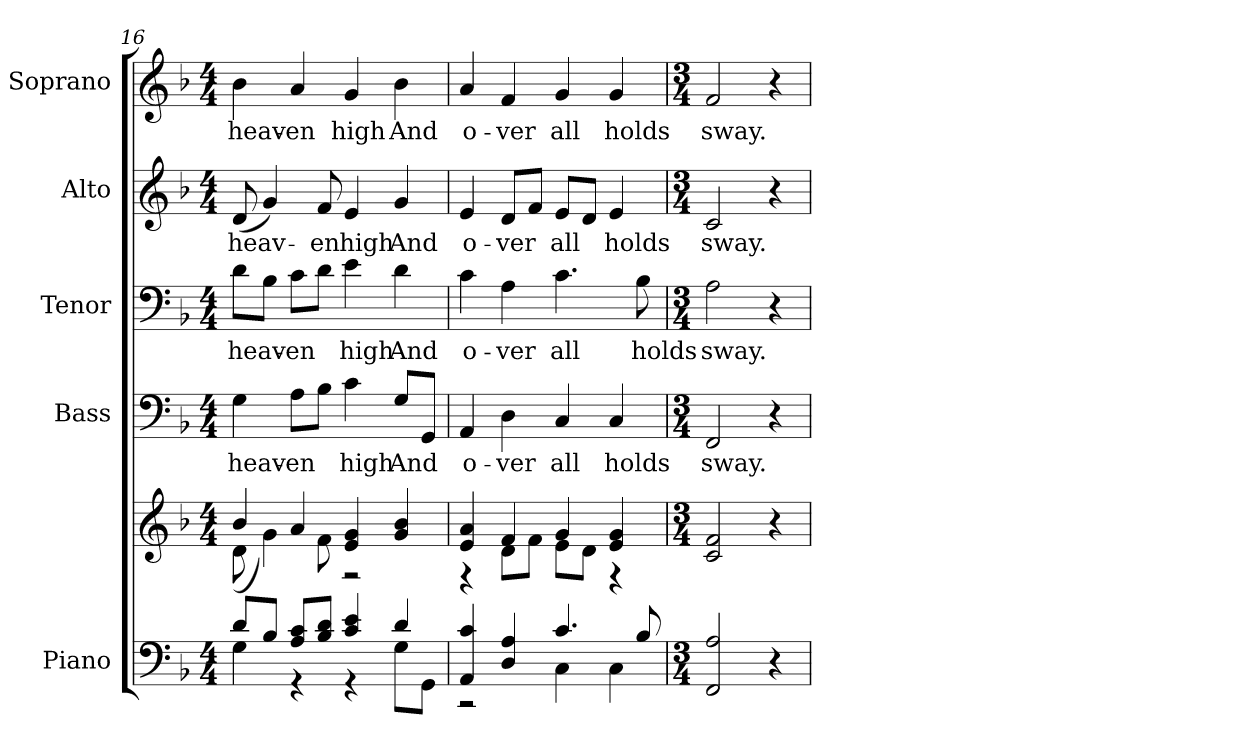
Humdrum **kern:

**kern	**kern	**kern	**text	**kern	**text	**kern	**text	**kern	**text
*part5	*part5	*part4	*part4	*part3	*part3	*part2	*part2	*part1	*part1
*staff6	*staff5	*staff4	*staff4	*staff3	*staff3	*staff2	*staff2	*staff1	*staff1
*I"Piano	*	*I"Bass	*	*I"Tenor	*	*I"Alto	*	*I"Soprano	*
*I'Pno.	*	*I'B.	*	*I'T.	*	*I'A.	*	*I'S.	*
*clefF4	*clefG2	*clefF4	*	*clefF4	*	*clefG2	*	*clefG2	*
*k[b-]	*k[b-]	*k[b-]	*	*k[b-]	*	*k[b-]	*	*k[b-]	*
*F:	*F:	*F:	*	*F:	*	*F:	*	*F:	*
*M4/4	*M4/4	*M4/4	*	*M4/4	*	*M4/4	*	*M4/4	*
=16	=16	=16	=16	=16	=16	=16	=16	=16	=16
*^	*^	*	*	*	*	*	*	*	*
!	!	!	!	!	!LO:LY:b:color=#000000	!	!	!	!	!	!
!	!	!	!	!	!	!	!LO:LY:b:color=#000000	!	!	!	!
!	!	!	!	!	!	!	!	!	!LO:LY:b:color=#000000	!	!
!	!	!	!	!	!	!	!	!	!	!	!LO:LY:b:color=#000000
8di/L	4Gi\	4b-i/	(8di\	4Gi\	heav-	8di\L	heav-	(8di/	heav-	4b-i\	heav-
8B-i/J	.	.	4gi\)	.	.	8B-i\J	.	4gi/)	.	.	.
!	!	!	!	!	!LO:LY:b:color=#000000	!	!	!	!	!	!
!	!	!	!	!	!	!	!LO:LY:b:color=#000000	!	!	!	!
!	!	!	!	!	!	!	!	!	!	!	!LO:LY:b:color=#000000
8Ai/ 8ciL	4r	4ai/	.	8Ai\L	-en	8ci\L	-en	.	.	4ai/	-en
!	!	!	!	!	!	!	!	!	!LO:LY:b:color=#000000	!	!
8B-i/ 8diJ	.	.	8fi\	8B-i\J	.	8di\J	.	8fi/	-en	.	.
!	!	!	!	!	!LO:LY:b:color=#000000	!	!	!	!	!	!
!	!	!	!	!	!	!	!LO:LY:b:color=#000000	!	!	!	!
!	!	!	!	!	!	!	!	!	!LO:LY:b:color=#000000	!	!
!	!	!	!	!	!	!	!	!	!	!	!LO:LY:b:color=#000000
4ci/ 4ei	4r	4ei/ 4gi	2r	4ci\	high	4ei\	high	4ei/	high	4gi/	high
!	!	!	!	!	!LO:LY:b:color=#000000	!	!	!	!	!	!
!	!	!	!	!	!	!	!LO:LY:b:color=#000000	!	!	!	!
!	!	!	!	!	!	!	!	!	!LO:LY:b:color=#000000	!	!
!	!	!	!	!	!	!	!	!	!	!	!LO:LY:b:color=#000000
4di/	8Gi\L	4gi/ 4b-i	.	8Gi/L	And	4di\	And	4gi/	And	4b-i\	And
.	8GGi\J	.	.	8GGi/J	.	.	.	.	.	.	.
!!LO:PB:g=z
=17	=17	=17	=17	=17	=17	=17	=17	=17	=17	=17	=17
!	!	!	!	!	!LO:LY:b:color=#000000	!	!	!	!	!	!
!	!	!	!	!	!	!	!LO:LY:b:color=#000000	!	!	!	!
!	!	!	!	!	!	!	!	!	!LO:LY:b:color=#000000	!	!
!	!	!	!	!	!	!	!	!	!	!	!LO:LY:b:color=#000000
4AAi/ 4ci	2r	4ei/ 4ai	4r	4AAi/	o-	4ci\	o-	4ei/	o-	4ai/	o-
!	!	!	!	!	!LO:LY:b:color=#000000	!	!	!	!	!	!
!	!	!	!	!	!	!	!LO:LY:b:color=#000000	!	!	!	!
!	!	!	!	!	!	!	!	!	!LO:LY:b:color=#000000	!	!
!	!	!	!	!	!	!	!	!	!	!	!LO:LY:b:color=#000000
4Di/ 4Ai	.	4fi/	8di\L	4Di\	-ver	4Ai\	-ver	8di/L	-ver	4fi/	-ver
.	.	.	8fi\J	.	.	.	.	8fi/J	.	.	.
!	!	!	!	!	!LO:LY:b:color=#000000	!	!	!	!	!	!
!	!	!	!	!	!	!	!LO:LY:b:color=#000000	!	!	!	!
!	!	!	!	!	!	!	!	!	!LO:LY:b:color=#000000	!	!
!	!	!	!	!	!	!	!	!	!	!	!LO:LY:b:color=#000000
4.ci/	4Ci\	4gi/	8ei\L	4Ci/	all	4.ci\	all	8ei/L	all	4gi/	all
.	.	.	8di\J	.	.	.	.	8di/J	.	.	.
!	!	!	!	!	!LO:LY:b:color=#000000	!	!	!	!	!	!
!	!	!	!	!	!	!	!	!	!LO:LY:b:color=#000000	!	!
!	!	!	!	!	!	!	!	!	!	!	!LO:LY:b:color=#000000
.	4Ci\	4ei/ 4gi	4r	4Ci/	holds	.	.	4ei/	holds	4gi/	holds
!	!	!	!	!	!	!	!LO:LY:b:color=#000000	!	!	!	!
8B-i/	.	.	.	.	.	8B-i\	holds	.	.	.	.
*v	*v	*	*	*	*	*	*	*	*	*	*
*	*v	*v	*	*	*	*	*	*	*	*
=18	=18	=18	=18	=18	=18	=18	=18	=18	=18
*M3/4	*M3/4	*M3/4	*	*M3/4	*	*M3/4	*	*M3/4	*
!	!	!	!LO:LY:b:color=#000000	!	!	!	!	!	!
!	!	!	!	!	!LO:LY:b:color=#000000	!	!	!	!
!	!	!	!	!	!	!	!LO:LY:b:color=#000000	!	!
!	!	!	!	!	!	!	!	!	!LO:LY:b:color=#000000
2FFi/ 2Ai	2ci/ 2fi	2FFi/	sway.	2Ai\	sway.	2ci/	sway.	2fi/	sway.
4r	4r	4r	.	4r	.	4r	.	4r	.
=	=	=	=	=	=	=	=	=	=
*-	*-	*-	*-	*-	*-	*-	*-	*-	*-
